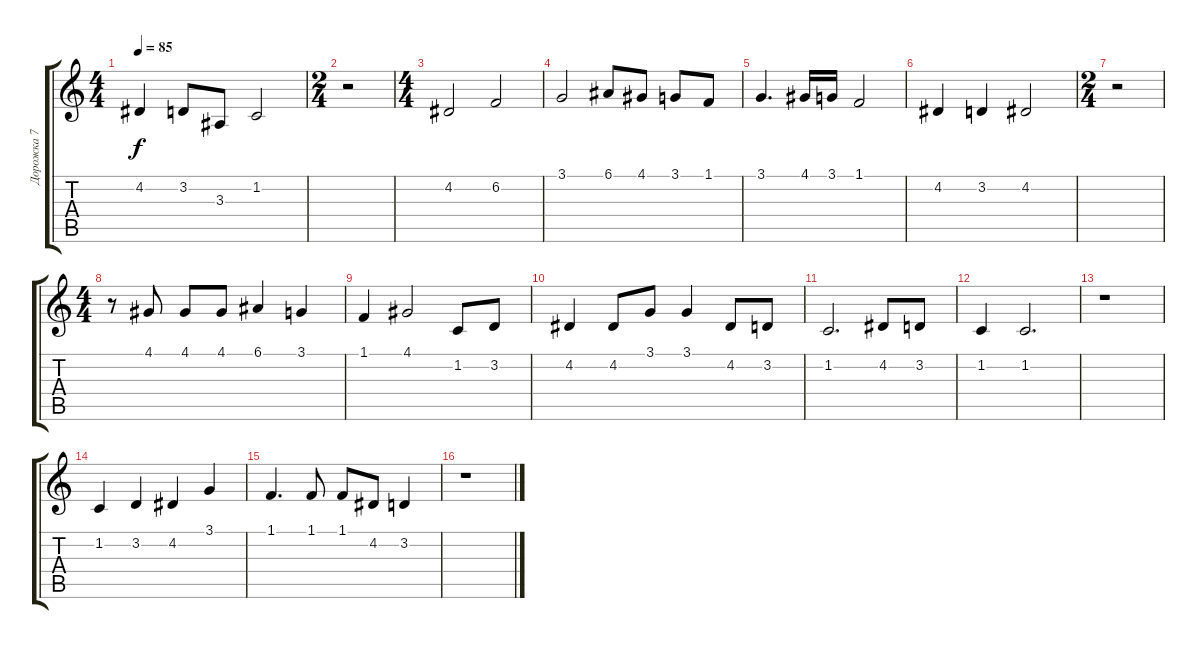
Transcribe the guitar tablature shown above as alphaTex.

\track ("Дорожка 7" "Дорожка 7") {instrument fx5brightness}
\staff {score tabs}
\tuning (E4 B3 G3 D3 A2 E2) {hide}
\ts (4 4)
\tempo 85
\clef g2
\ks c
4.2.4{dy f} 3.2.8 3.3.8 1.2.2 |
\ts (2 4)
r.2 |
\ts (4 4)
4.2.2 6.2.2 |
3.1.2 6.1.8 4.1.8 3.1.8 1.1.8 |
3.1.4{d} 4.1.16 3.1.16 1.1.2 |
4.2.4 3.2.4 4.2.2 |
\ts (2 4)
r.2 |
\ts (4 4)
r.8 4.1.8 4.1.8 4.1.8 6.1.4 3.1.4 |
1.1.4 4.1.2 1.2.8 3.2.8 |
4.2.4 4.2.8 3.1.8 3.1.4 4.2.8 3.2.8 |
1.2.2{d} 4.2.8 3.2.8 |
1.2.4 1.2.2{d} |
r.1 |
1.2.4 3.2.4 4.2.4 3.1.4 |
1.1.4{d} 1.1.8 1.1.8 4.2.8 3.2.4 |
r.1
